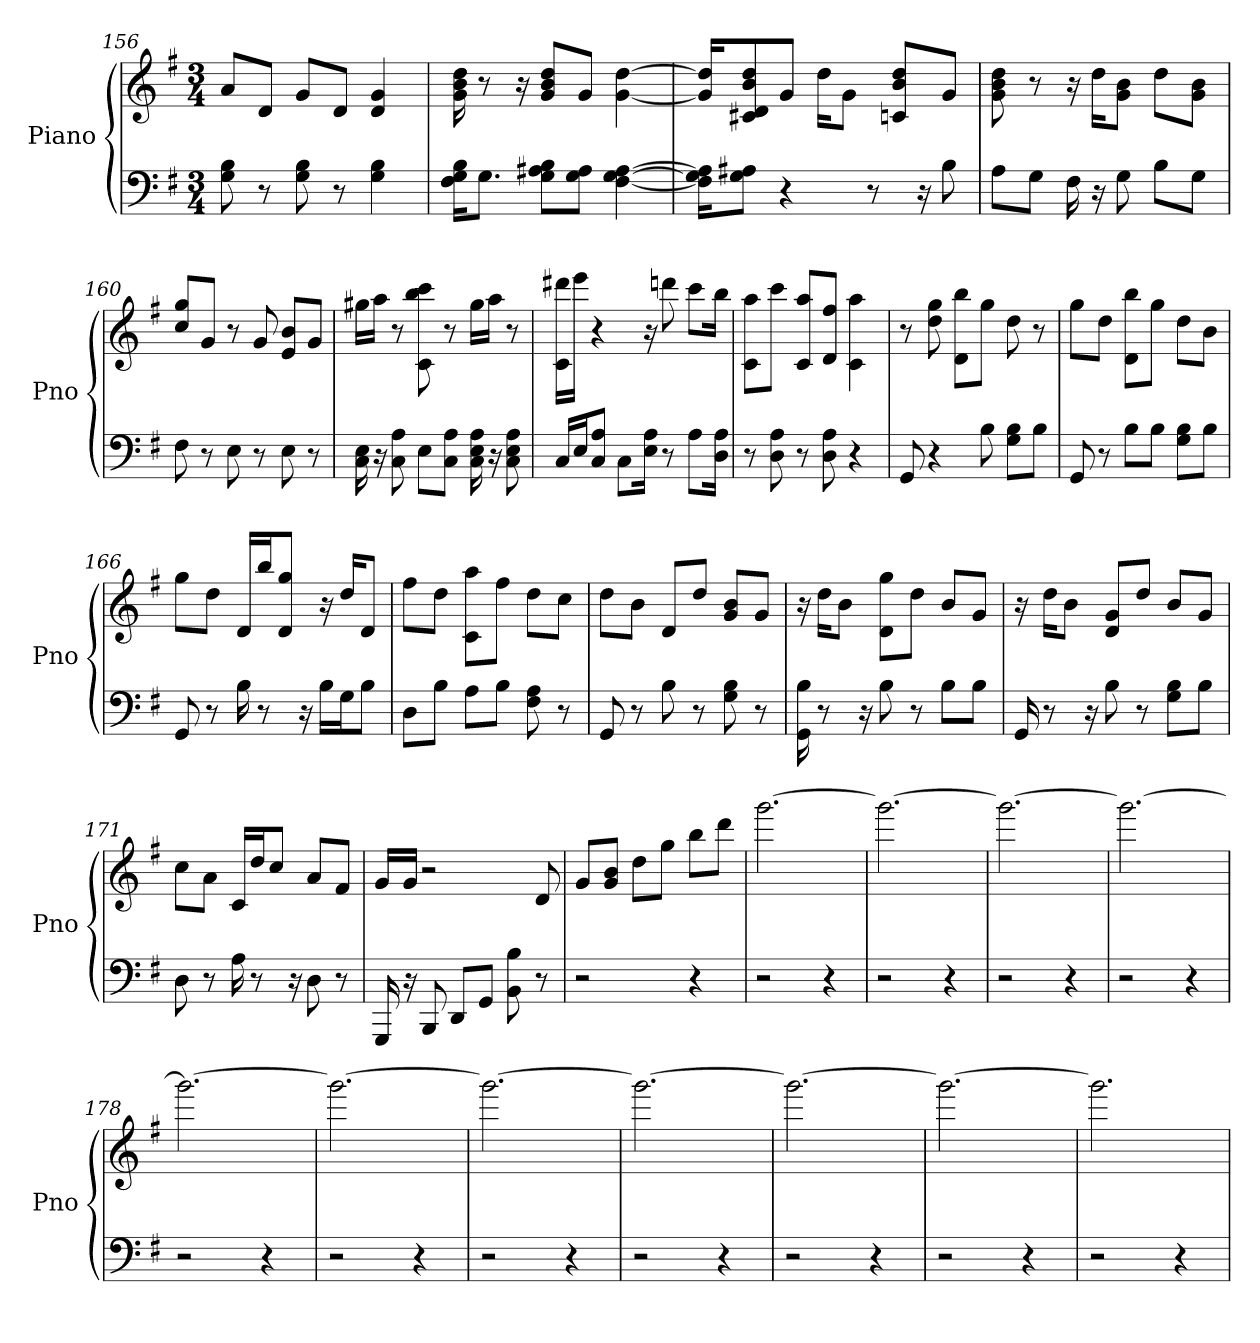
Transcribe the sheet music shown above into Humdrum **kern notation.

**kern	**kern
*part1	*part1
*staff2	*staff1
*I"Piano	*
*I'Pno	*
*clefF4	*clefG2
*k[f#]	*k[f#]
*G:	*G:
*M3/4	*M3/4
=156	=156
8G 8B	8a/L
8r	8d/J
8G 8B	8g/L
8r	8d/J
4G 4B	4d 4g
=157	=157
16F#\ 16B\ 16G\KL	16dd 16g 16b
8.G\J	8r
.	16r
8G\ 8A#\ 8B\L	8b/ 8g/ 8dd/L
8G\ 8A#\J	8g/J
[4G [4F# [4A#	[4g [4dd
=158	=158
16G]\ 16F#]\ 16A#]\KL	16g]/ 16dd]/KL
8G\ 8A#\J	8b/ 8c#/ 8dd/ 8d/
4r	8g/J
.	16dd\KL
.	8g\J
8r	.
.	8b/ 8dd/ 8c/L
16r	.
8B	8g/J
=159	=159
8A\L	8g 8b 8dd
8G\J	8r
16F#	16r
16r	16dd\KL
8G	8g\ 8b\J
8B\L	8dd\L
8G\J	8g\ 8b\J
=160	=160
8F#	8cc/ 8gg/L
8r	8g/J
8E	8r
8r	8g
8E	8e/ 8b/L
8r	8g/J
=161	=161
16E 16C	16gg#\LL
16r	16aa\JJ
8A 8C	8r
8E\L	8bb 8ccc 8c
8A\ 8C\J	8r
16A 16E 16C	16gg#\LL
16r	16aa\JJ
8E 8A 8C	8r
=162	=162
16C/LL	16ddd#\ 16c\LL
16E/J	16eee\JJ
8A/ 8C/J	4r
8C\L	.
16A\ 16E\Jk	16r
8r	8ddd
8A\L	8ccc\L
16D\ 16A\Jk	16bb\Jk
=163	=163
8r	8c\ 8aa\L
8A 8D	8ccc\J
8r	8c/ 8aa/L
8A 8D	8d/ 8ff#/J
4r	4c 4aa
=164	=164
8GG	8r
4r	8dd 8gg
.	8bb\ 8d\L
8B	8gg\J
8B\ 8G\L	8dd
8B\J	8r
=165	=165
8GG	8gg\L
8r	8dd\J
8B\L	8bb\ 8d\L
8B\J	8gg\J
8B\ 8G\L	8dd\L
8B\J	8b\J
=166	=166
8GG	8gg\L
8r	8dd\J
16B	16d/LL
8r	16bb/J
.	8gg/ 8d/J
16r	.
16B\LL	16r
16G\J	16dd/KL
8B\J	8d/J
=167	=167
8D\L	8ff#\L
8B\J	8dd\J
8A\L	8aa\ 8c\L
8B\J	8ff#\J
8F# 8A	8dd\L
8r	8cc\J
=168	=168
8GG	8dd\L
8r	8b\J
8B	8d/L
8r	8dd/J
8B 8G	8b/ 8g/L
8r	8g/J
=169	=169
16GG 16B	16r
8r	16dd\KL
.	8b\J
16r	.
8B	8gg\ 8d\L
8r	8dd\J
8B\L	8b/L
8B\J	8g/J
=170	=170
16GG	16r
8r	16dd\KL
.	8b\J
16r	.
8B	8d/ 8g/L
8r	8dd/J
8B\ 8G\L	8b/L
8B\J	8g/J
=171	=171
8D	8cc\L
8r	8a\J
16A	16c/LL
8r	16dd/J
.	8cc/J
16r	.
8D	8a/L
8r	8f#/J
=172	=172
16GGG	16g/LL
16r	16g/JJ
8BBB	2r
8DD/L	.
8GG/J	.
8B 8BB	.
8r	8d
=173	=173
2r	8g/L
.	8b/ 8g/J
.	8dd\L
.	8gg\J
4r	8bb\L
.	8ddd\J
=174	=174
2r	[2.ggg
4r	.
=175	=175
2r	2.ggg_
4r	.
=176	=176
2r	2.ggg_
4r	.
=177	=177
2r	2.ggg_
4r	.
=178	=178
2r	2.ggg_
4r	.
=179	=179
2r	2.ggg_
4r	.
=180	=180
2r	2.ggg_
4r	.
=181	=181
2r	2.ggg_
4r	.
=182	=182
2r	2.ggg_
4r	.
=183	=183
2r	2.ggg_
4r	.
=184	=184
2r	2.ggg]
4r	.
=	=
*-	*-
